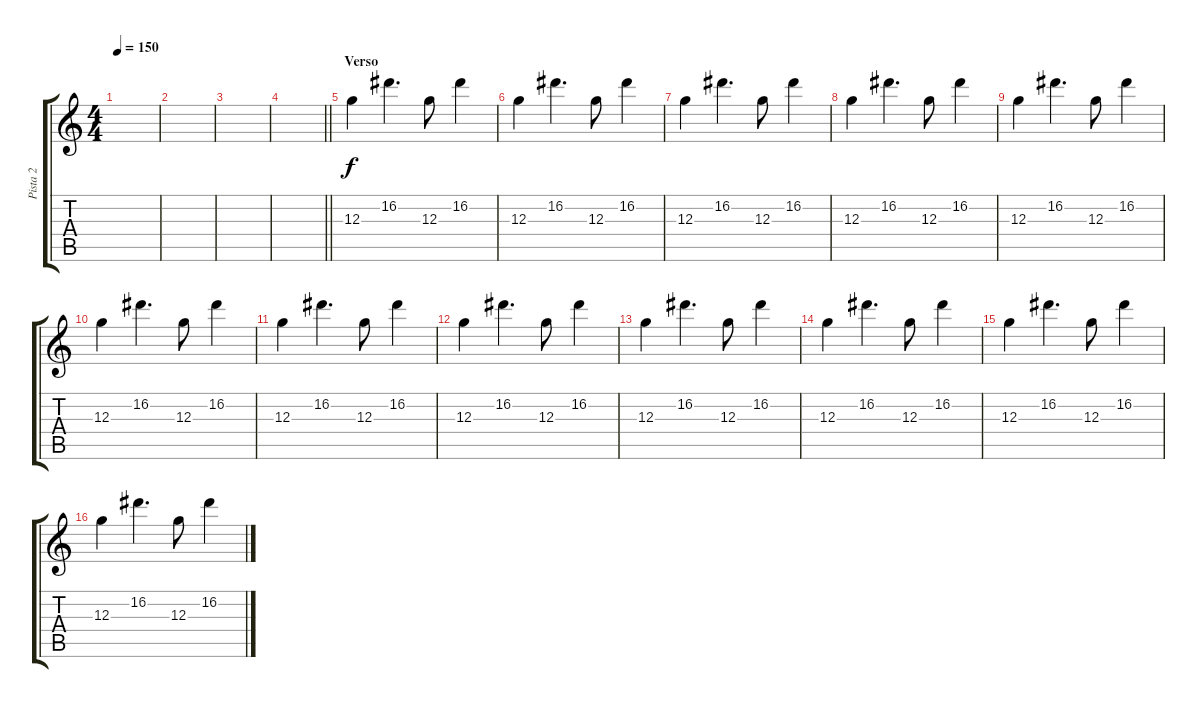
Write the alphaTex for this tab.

\track ("Pista 2" "Pista 2") {instrument distortionguitar}
\staff {score tabs}
\tuning (E4 B3 G3 D3 A2 E2) {hide}
\ts (4 4)
\tempo 150
\clef g2
\ks c
|
|
|
\barLineRight lightlight
|
\section ("" "Verso")
12.3.4{instrument electricguitarclean} 16.2.4{d} 12.3.8 16.2.4 |
12.3.4 16.2.4{d} 12.3.8 16.2.4 |
12.3.4 16.2.4{d} 12.3.8 16.2.4 |
12.3.4 16.2.4{d} 12.3.8 16.2.4 |
12.3.4 16.2.4{d} 12.3.8 16.2.4 |
12.3.4 16.2.4{d} 12.3.8 16.2.4 |
12.3.4 16.2.4{d} 12.3.8 16.2.4 |
12.3.4 16.2.4{d} 12.3.8 16.2.4 |
12.3.4 16.2.4{d} 12.3.8 16.2.4 |
12.3.4 16.2.4{d} 12.3.8 16.2.4 |
12.3.4 16.2.4{d} 12.3.8 16.2.4 |
12.3.4 16.2.4{d} 12.3.8 16.2.4
